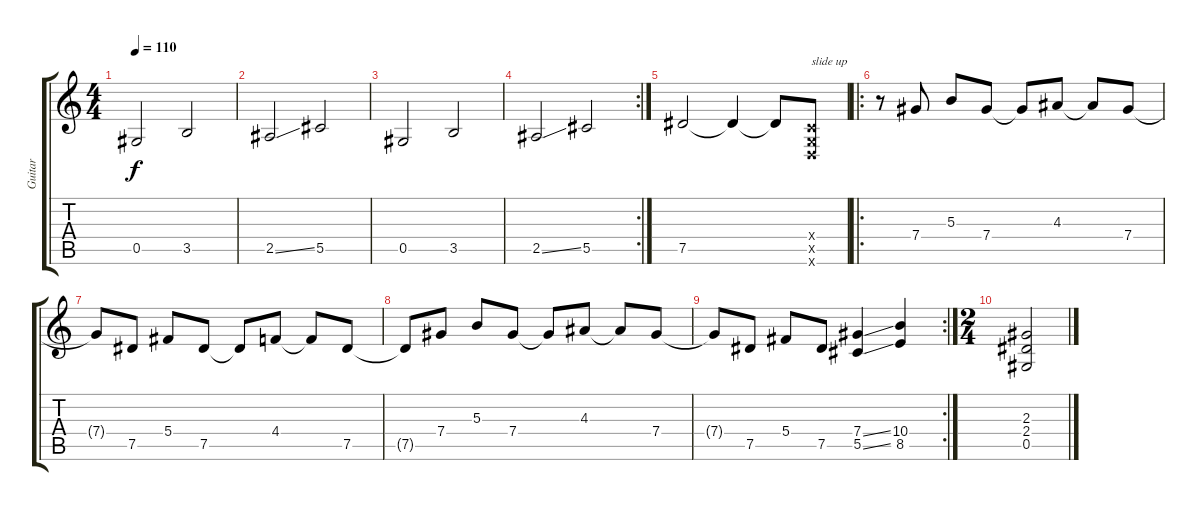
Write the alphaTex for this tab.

\track ("Guitar" "Guitar") {instrument distortionguitar}
\staff {score tabs}
\tuning (Eb4 Bb3 Gb3 Db3 Ab2 Eb2) {hide}
\ts (4 4)
\tempo 110
\clef g2
\ks c
0.5.2{dy f} 3.5.2 |
2.5{ss}.2 5.5.2 |
0.5.2 3.5.2 |
\rc 2
2.5{ss}.2 5.5.2 |
7.5.2 7.5{t}.4 7.5{t}.8 (-1.4{x} -1.5{x} -1.6{x}).8{txt "slide up"} |
\ro
r.8 7.4.8 5.3.8 7.4.8 7.4{t}.8 4.3.8 4.3{t}.8 7.4.8 |
7.4{t}.8 7.5.8 5.4.8 7.5.8 7.5{t}.8 4.4.8 4.4{t}.8 7.5.8 |
7.5{t}.8 7.4.8 5.3.8 7.4.8 7.4{t}.8 4.3.8 4.3{t}.8 7.4.8 |
\rc 2
7.4{t}.8 7.5.8 5.4.8 7.5.8 (7.4{ss} 5.5{ss}).4 (10.4 8.5).4 |
\ts (2 4)
(2.3 2.4 0.5).2
